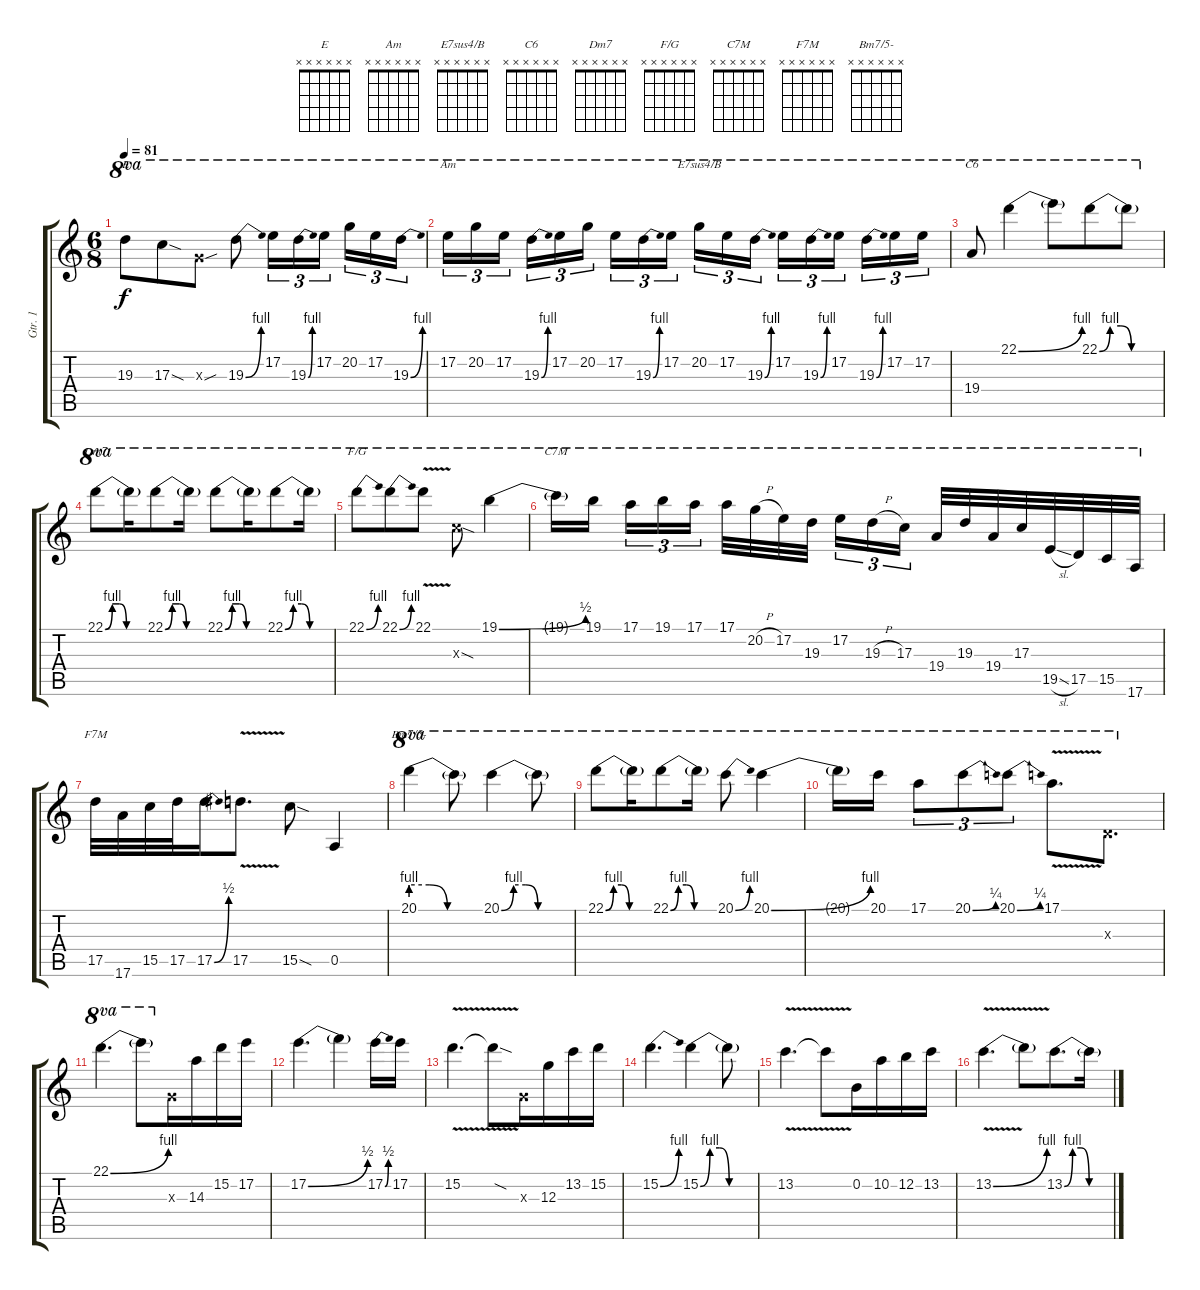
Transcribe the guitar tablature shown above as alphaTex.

\track ("Gtr. 1" "Gtr. 1") {instrument distortionguitar}
\staff {score tabs}
\tuning (E4 B3 G3 D3 A2 E2) {hide}
\chord ("E" x x x x x x)
\chord ("Am" x x x x x x)
\chord ("E7sus4/B" x x x x x x)
\chord ("C6" x x x x x x)
\chord ("Dm7" x x x x x x)
\chord ("F/G" x x x x x x)
\chord ("C7M" x x x x x x)
\chord ("F7M" x x x x x x)
\chord ("Bm7/5-" x x x x x x)
\ts (6 8)
\tempo 81
\clef g2
\ks c
19.3.8{ch "E" ot 8va dy f} 17.3{sod}.8{ot 8va} 12.3{sou x}.8{ot 8va} 19.3{be (bend 0 0 60 4)}.8{ot 8va} 17.2.16{tu (3 2) ot 8va} 19.3{be (bend 0 0 60 4)}.16{tu (3 2) ot 8va} 17.2.16{tu (3 2) ot 8va beam splitsecondary} 20.2.16{tu (3 2) ot 8va} 17.2.16{tu (3 2) ot 8va} 19.3{be (bend 0 0 60 4)}.16{tu (3 2) ot 8va} |
17.2.16{tu (3 2) ch "Am" ot 8va} 20.2.16{tu (3 2) ot 8va} 17.2.16{tu (3 2) ot 8va beam splitsecondary} 19.3{be (bend 0 0 60 4)}.16{tu (3 2) ot 8va} 17.2.16{tu (3 2) ot 8va} 20.2.16{tu (3 2) ot 8va beam splitsecondary} 17.2.16{tu (3 2) ot 8va} 19.3{be (bend 0 0 60 4)}.16{tu (3 2) ot 8va} 17.2.16{tu (3 2) ot 8va} 20.2.16{tu (3 2) ch "E7sus4/B" ot 8va} 17.2.16{tu (3 2) ot 8va} 19.3{be (bend 0 0 60 4)}.16{tu (3 2) ot 8va beam splitsecondary} 17.2.16{tu (3 2) ot 8va} 19.3{be (bend 0 0 60 4)}.16{tu (3 2) ot 8va} 17.2.16{tu (3 2) ot 8va beam splitsecondary} 19.3{be (bend 0 0 60 4)}.16{tu (3 2) ot 8va} 17.2.16{tu (3 2) ot 8va} 17.2.16{tu (3 2) ot 8va} |
19.4.8{ch "C6" ot 8va} 22.1{be (bend 0 0 60 4)}.4{ot 8va} 22.1{t}.8{ot 8va} 22.1{be (custom 0 0 10 4 20 4 30 0 60 0)}.8{ot 8va} 22.1{t}.8{ot 8va} |
22.1{be (custom 0 0 10 4 20 4 30 0 60 0)}.8{ch "Dm7" ot 8va} 22.1{t}.16{ot 8va} 22.1{be (custom 0 0 10 4 20 4 30 0 60 0)}.8{ot 8va} 22.1{t}.16{ot 8va} 22.1{be (custom 0 0 10 4 20 4 30 0 60 0)}.8{ot 8va} 22.1{t}.16{ot 8va} 22.1{be (custom 0 0 10 4 20 4 30 0 60 0)}.8{ot 8va} 22.1{t}.16{ot 8va} |
22.1{be (bend 0 0 60 4)}.8{ch "F/G" ot 8va} 22.1{be (bend 0 0 60 4)}.8{ot 8va} 22.1{v}.8{ot 8va} 17.3{sod x}.8{ot 8va} 19.1{be (bend 0 0 60 2)}.4{ot 8va} |
19.1{t}.16{ch "C7M" ot 8va} 19.1.16{ot 8va beam splitsecondary} 17.1.16{tu (3 2) ot 8va} 19.1.16{tu (3 2) ot 8va} 17.1.16{tu (3 2) ot 8va beam splitsecondary} 17.1.32{ot 8va} 20.2{h}.32{ot 8va} 17.2.32{ot 8va} 19.3.32{ot 8va} 17.2.16{tu (3 2) ot 8va} 19.3{h}.16{tu (3 2) ot 8va} 17.3.16{tu (3 2) ot 8va beam splitsecondary} 19.4.32{ot 8va} 19.3.32{ot 8va} 19.4.32{ot 8va} 17.3.32{ot 8va} 19.5{sl}.32{ot 8va} 17.5.32{ot 8va} 15.5.32{ot 8va} 17.6.32{ot 8va} |
17.5.32{ch "F7M"} 17.6.32 15.5.32 17.5.32 17.5{be (bend 0 0 60 2)}.16 17.5{v}.8{d} 15.5{sod}.8 0.5.4 |
20.1{be (custom 0 4 15 4 30 0 60 0)}.4{ch "Bm7/5-" ot 8va} 20.1{t}.8{ot 8va} 20.1{be (custom 0 0 10 4 20 4 30 0 60 0)}.4{ot 8va} 20.1{t}.8{ot 8va} |
22.1{be (custom 0 0 10 4 20 4 30 0 60 0)}.8{ot 8va} 22.1{t}.16{ot 8va} 22.1{be (custom 0 0 10 4 20 4 30 0 60 0)}.8{ot 8va} 22.1{t}.16{ot 8va} 20.1{be (bend 0 0 60 4)}.8{ot 8va} 20.1{be (bend 0 0 60 4)}.4{ot 8va} |
20.1{t}.16{ot 8va} 20.1.16{ot 8va} 17.1.8{tu (3 2) ot 8va} 20.1{be (bend 0 0 60 1)}.8{tu (3 2) ot 8va} 20.1{be (bend 0 0 60 1)}.8{tu (3 2) ot 8va} 17.1{v}.8{d ot 8va} 7.3{x}.8{d ot 8va} |
22.1{be (bend 0 0 60 4)}.4{d ot 8va} 22.1{t}.8{ot 8va} 0.3{x}.16 14.3.16 15.2.16 17.2.16 |
17.2{be (bend 0 0 60 2)}.4{d} 17.2{t}.4 17.2{be (bend 0 0 60 2)}.16 17.2.16 |
15.2{v}.4{d} 15.2{sod t}.8 0.3{x}.16 12.3.16 13.2.16 15.2.16 |
15.2{be (bend 0 0 60 4)}.4{d} 15.2{be (custom 0 0 10 4 20 4 30 0 60 0)}.4 15.2{t}.8 |
13.2{v}.4{d} 13.2{t}.8 0.2.16 10.2.16 12.2.16 13.2.16 |
13.2{be (bend 0 0 60 4) v}.4{d} 13.2{t}.8 13.2{be (custom 0 0 10 4 20 4 30 0 60 0)}.8{d} 13.2{t}.16
